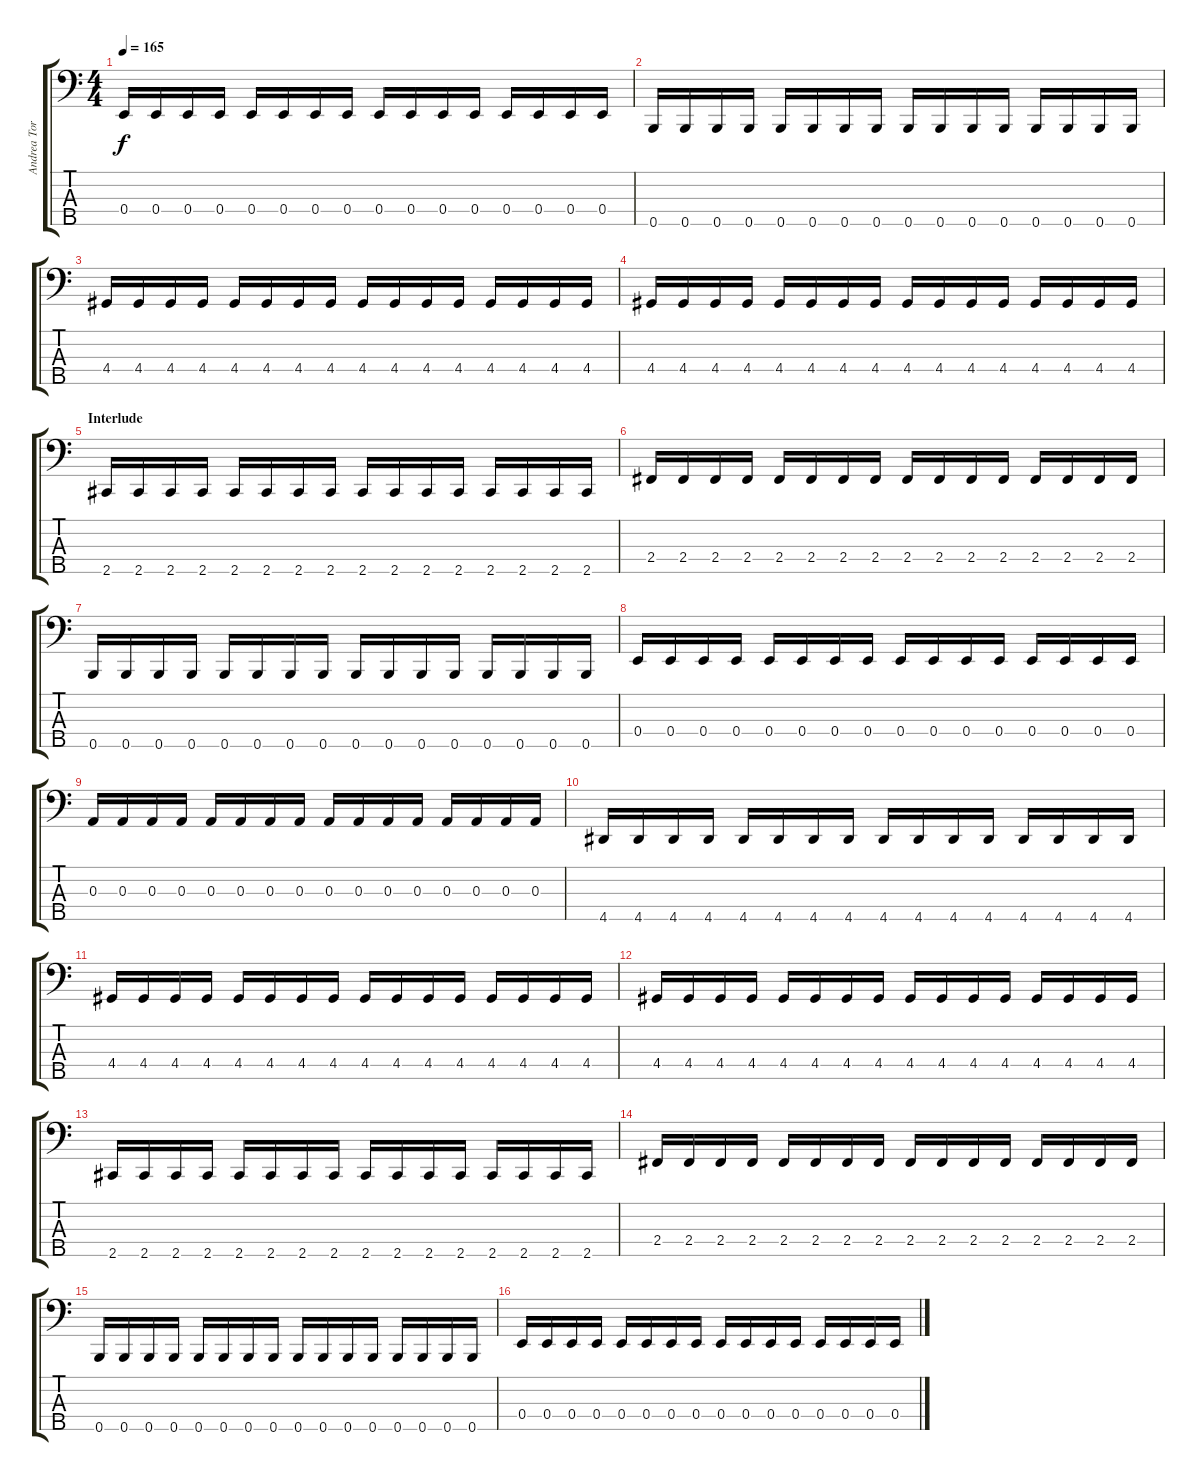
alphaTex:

\track ("Andrea Torricini (Bass)" "Andrea Tor") {instrument electricbassfinger}
\staff {score tabs}
\tuning (G2 D2 A1 E1 B0) {hide}
\ts (4 4)
\tempo 165
\clef f4
\ks c
0.4.16{dy f} 0.4.16 0.4.16 0.4.16 0.4.16 0.4.16 0.4.16 0.4.16 0.4.16 0.4.16 0.4.16 0.4.16 0.4.16 0.4.16 0.4.16 0.4.16 |
0.5.16 0.5.16 0.5.16 0.5.16 0.5.16 0.5.16 0.5.16 0.5.16 0.5.16 0.5.16 0.5.16 0.5.16 0.5.16 0.5.16 0.5.16 0.5.16 |
4.4.16 4.4.16 4.4.16 4.4.16 4.4.16 4.4.16 4.4.16 4.4.16 4.4.16 4.4.16 4.4.16 4.4.16 4.4.16 4.4.16 4.4.16 4.4.16 |
4.4.16 4.4.16 4.4.16 4.4.16 4.4.16 4.4.16 4.4.16 4.4.16 4.4.16 4.4.16 4.4.16 4.4.16 4.4.16 4.4.16 4.4.16 4.4.16 |
\section ("" "Interlude")
2.5.16 2.5.16 2.5.16 2.5.16 2.5.16 2.5.16 2.5.16 2.5.16 2.5.16 2.5.16 2.5.16 2.5.16 2.5.16 2.5.16 2.5.16 2.5.16 |
2.4.16 2.4.16 2.4.16 2.4.16 2.4.16 2.4.16 2.4.16 2.4.16 2.4.16 2.4.16 2.4.16 2.4.16 2.4.16 2.4.16 2.4.16 2.4.16 |
0.5.16 0.5.16 0.5.16 0.5.16 0.5.16 0.5.16 0.5.16 0.5.16 0.5.16 0.5.16 0.5.16 0.5.16 0.5.16 0.5.16 0.5.16 0.5.16 |
0.4.16 0.4.16 0.4.16 0.4.16 0.4.16 0.4.16 0.4.16 0.4.16 0.4.16 0.4.16 0.4.16 0.4.16 0.4.16 0.4.16 0.4.16 0.4.16 |
0.3.16 0.3.16 0.3.16 0.3.16 0.3.16 0.3.16 0.3.16 0.3.16 0.3.16 0.3.16 0.3.16 0.3.16 0.3.16 0.3.16 0.3.16 0.3.16 |
4.5.16 4.5.16 4.5.16 4.5.16 4.5.16 4.5.16 4.5.16 4.5.16 4.5.16 4.5.16 4.5.16 4.5.16 4.5.16 4.5.16 4.5.16 4.5.16 |
4.4.16 4.4.16 4.4.16 4.4.16 4.4.16 4.4.16 4.4.16 4.4.16 4.4.16 4.4.16 4.4.16 4.4.16 4.4.16 4.4.16 4.4.16 4.4.16 |
4.4.16 4.4.16 4.4.16 4.4.16 4.4.16 4.4.16 4.4.16 4.4.16 4.4.16 4.4.16 4.4.16 4.4.16 4.4.16 4.4.16 4.4.16 4.4.16 |
2.5.16 2.5.16 2.5.16 2.5.16 2.5.16 2.5.16 2.5.16 2.5.16 2.5.16 2.5.16 2.5.16 2.5.16 2.5.16 2.5.16 2.5.16 2.5.16 |
2.4.16 2.4.16 2.4.16 2.4.16 2.4.16 2.4.16 2.4.16 2.4.16 2.4.16 2.4.16 2.4.16 2.4.16 2.4.16 2.4.16 2.4.16 2.4.16 |
0.5.16 0.5.16 0.5.16 0.5.16 0.5.16 0.5.16 0.5.16 0.5.16 0.5.16 0.5.16 0.5.16 0.5.16 0.5.16 0.5.16 0.5.16 0.5.16 |
0.4.16 0.4.16 0.4.16 0.4.16 0.4.16 0.4.16 0.4.16 0.4.16 0.4.16 0.4.16 0.4.16 0.4.16 0.4.16 0.4.16 0.4.16 0.4.16
